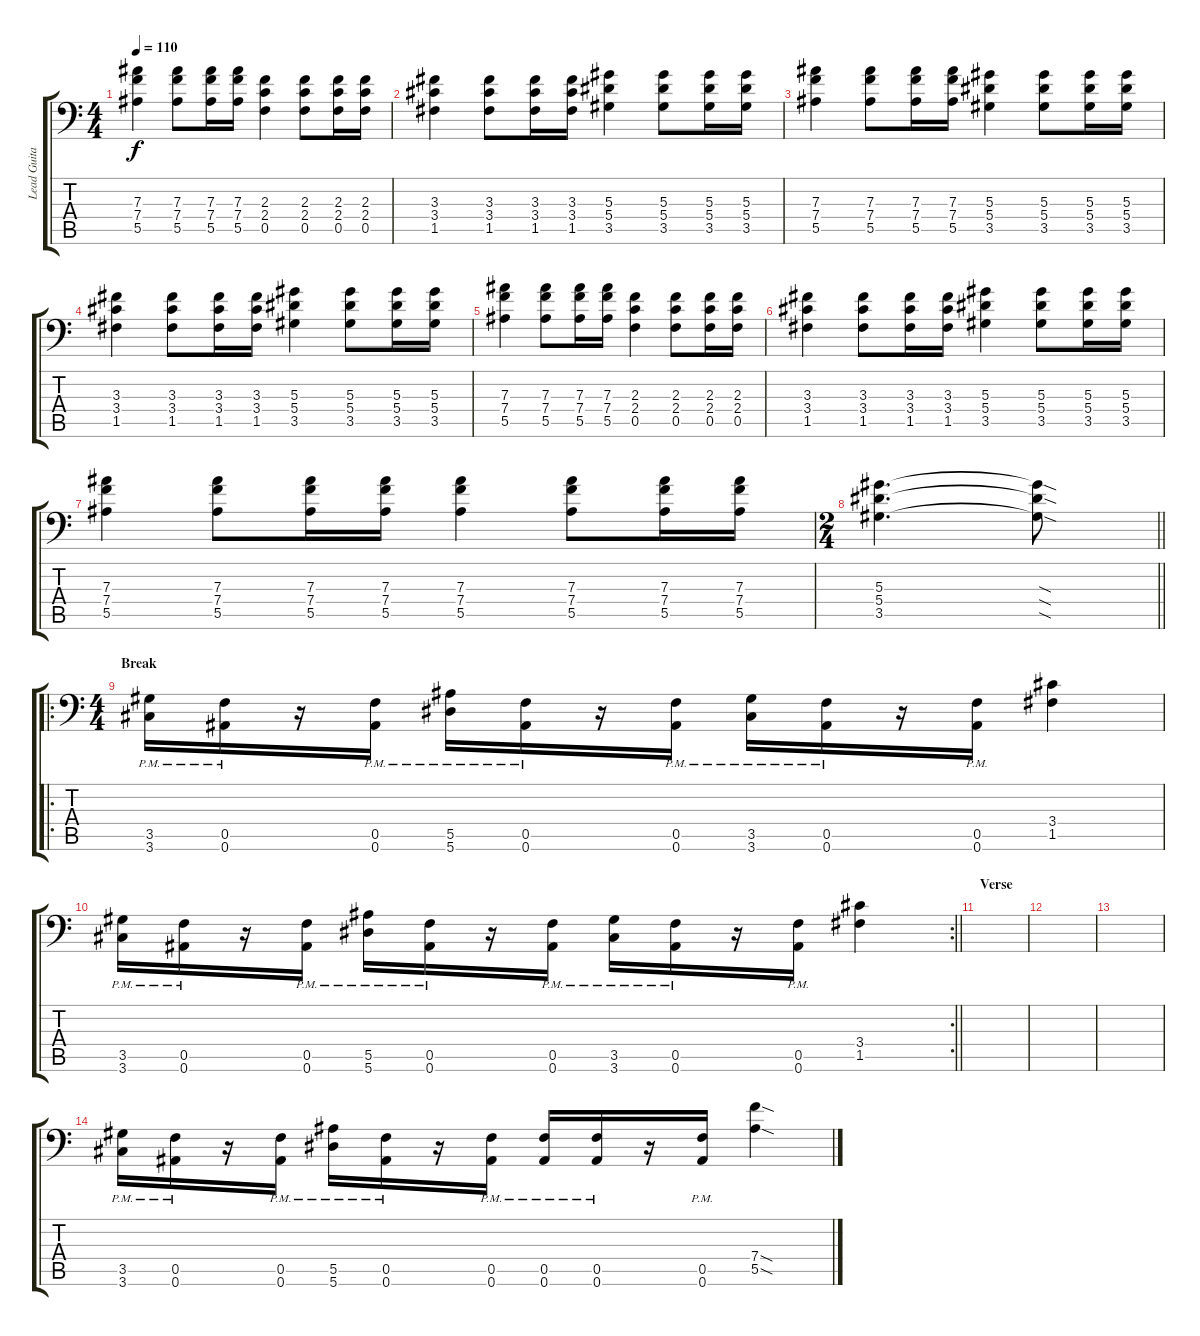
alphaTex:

\track ("Lead Guitar" "Lead Guita") {instrument distortionguitar}
\staff {score tabs}
\tuning (C4 G3 Eb3 Bb2 F2 Bb1) {hide}
\ts (4 4)
\tempo 110
\clef f4
\ks c
(7.3 7.4 5.5).4{dy f} (7.3 7.4 5.5).8 (7.3 7.4 5.5).16 (7.3 7.4 5.5).16 (2.3 2.4 0.5).4 (2.3 2.4 0.5).8 (2.3 2.4 0.5).16 (2.3 2.4 0.5).16 |
(3.3 3.4 1.5).4 (3.3 3.4 1.5).8 (3.3 3.4 1.5).16 (3.3 3.4 1.5).16 (5.3 5.4 3.5).4 (5.3 5.4 3.5).8 (5.3 5.4 3.5).16 (5.3 5.4 3.5).16 |
(7.3 7.4 5.5).4 (7.3 7.4 5.5).8 (7.3 7.4 5.5).16 (7.3 7.4 5.5).16 (5.3 5.4 3.5).4 (5.3 5.4 3.5).8 (5.3 5.4 3.5).16 (5.3 5.4 3.5).16 |
(3.3 3.4 1.5).4 (3.3 3.4 1.5).8 (3.3 3.4 1.5).16 (3.3 3.4 1.5).16 (5.3 5.4 3.5).4 (5.3 5.4 3.5).8 (5.3 5.4 3.5).16 (5.3 5.4 3.5).16 |
(7.3 7.4 5.5).4 (7.3 7.4 5.5).8 (7.3 7.4 5.5).16 (7.3 7.4 5.5).16 (2.3 2.4 0.5).4 (2.3 2.4 0.5).8 (2.3 2.4 0.5).16 (2.3 2.4 0.5).16 |
(3.3 3.4 1.5).4 (3.3 3.4 1.5).8 (3.3 3.4 1.5).16 (3.3 3.4 1.5).16 (5.3 5.4 3.5).4 (5.3 5.4 3.5).8 (5.3 5.4 3.5).16 (5.3 5.4 3.5).16 |
(7.3 7.4 5.5).4 (7.3 7.4 5.5).8 (7.3 7.4 5.5).16 (7.3 7.4 5.5).16 (7.3 7.4 5.5).4 (7.3 7.4 5.5).8 (7.3 7.4 5.5).16 (7.3 7.4 5.5).16 |
\ts (2 4)
\barLineRight lightlight
(5.3 5.4 3.5).4{d} (5.3{sod t} 5.4{sod t} 3.5{sod t}).8 |
\ro
\ts (4 4)
\section ("" "Break")
(3.5{pm} 3.6{pm}).16 (0.5{pm} 0.6{pm}).16 r.16 (0.5{pm} 0.6{pm}).16 (5.5{pm} 5.6{pm}).16 (0.5{pm} 0.6{pm}).16 r.16 (0.5{pm} 0.6{pm}).16 (3.5{pm} 3.6{pm}).16 (0.5{pm} 0.6{pm}).16 r.16 (0.5{pm} 0.6{pm}).16 (3.4 1.5).4 |
\rc 2
\barLineRight lightlight
(3.5{pm} 3.6{pm}).16 (0.5{pm} 0.6{pm}).16 r.16 (0.5{pm} 0.6{pm}).16 (5.5{pm} 5.6{pm}).16 (0.5{pm} 0.6{pm}).16 r.16 (0.5{pm} 0.6{pm}).16 (3.5{pm} 3.6{pm}).16 (0.5{pm} 0.6{pm}).16 r.16 (0.5{pm} 0.6{pm}).16 (3.4 1.5).4 |
\section ("" "Verse")
|
|
|
(3.5{pm} 3.6{pm}).16 (0.5{pm} 0.6{pm}).16 r.16 (0.5{pm} 0.6{pm}).16 (5.5{pm} 5.6{pm}).16 (0.5{pm} 0.6{pm}).16 r.16 (0.5{pm} 0.6{pm}).16 (0.5{pm} 0.6{pm}).16 (0.5{pm} 0.6{pm}).16 r.16 (0.5{pm} 0.6{pm}).16 (7.4{sod} 5.5{sod}).4
